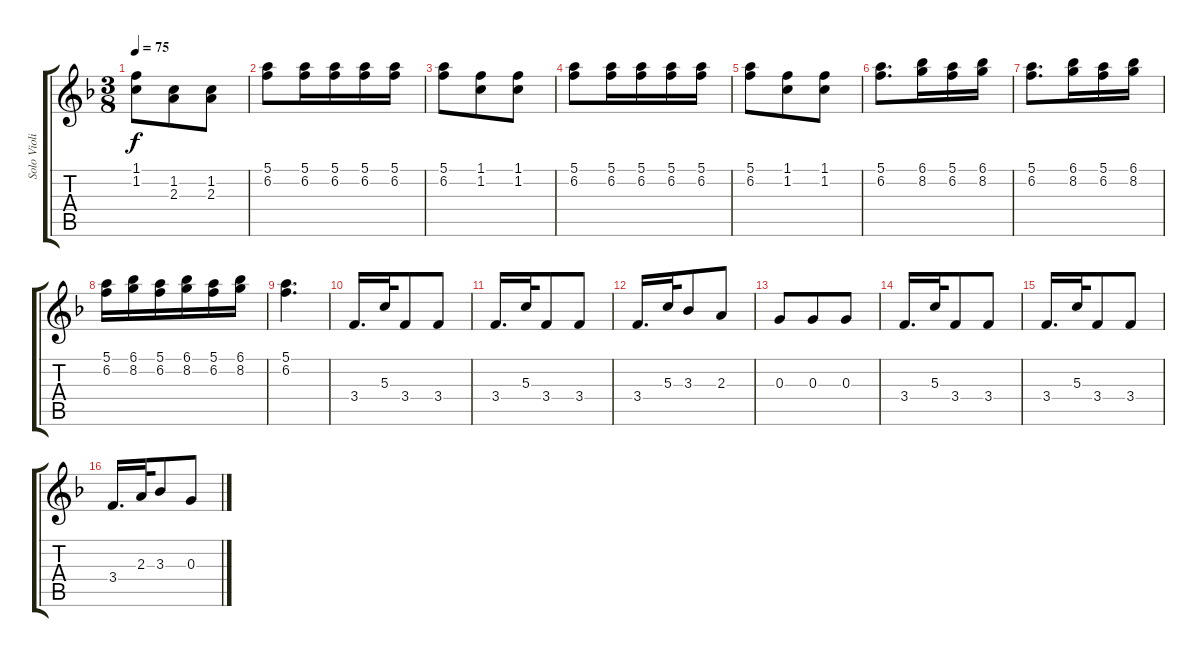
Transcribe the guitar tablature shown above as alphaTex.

\track ("Solo Violin" "Solo Violi") {instrument acousticguitarsteel}
\staff {score tabs}
\tuning (E4 B3 G3 D3 A2 E2) {hide}
\ts (3 8)
\tempo 75
\clef g2
\ks f
(1.1 1.2).8{dy f} (1.2 2.3).8 (1.2 2.3).8 |
(5.1 6.2).8 (5.1 6.2).16 (5.1 6.2).16 (5.1 6.2).16 (5.1 6.2).16 |
(5.1 6.2).8 (1.1 1.2).8 (1.1 1.2).8 |
(5.1 6.2).8 (5.1 6.2).16 (5.1 6.2).16 (5.1 6.2).16 (5.1 6.2).16 |
(5.1 6.2).8 (1.1 1.2).8 (1.1 1.2).8 |
(5.1 6.2).8{d} (6.1 8.2).16 (5.1 6.2).16 (6.1 8.2).16 |
(5.1 6.2).8{d} (6.1 8.2).16 (5.1 6.2).16 (6.1 8.2).16 |
(5.1 6.2).16 (6.1 8.2).16 (5.1 6.2).16 (6.1 8.2).16 (5.1 6.2).16 (6.1 8.2).16 |
(5.1 6.2).4{d} |
3.4.16{d} 5.3.32 3.4.8 3.4.8 |
3.4.16{d} 5.3.32 3.4.8 3.4.8 |
3.4.16{d} 5.3.32 3.3.8 2.3.8 |
0.3.8 0.3.8 0.3.8 |
3.4.16{d} 5.3.32 3.4.8 3.4.8 |
3.4.16{d} 5.3.32 3.4.8 3.4.8 |
3.4.16{d} 2.3.32 3.3.8 0.3.8
